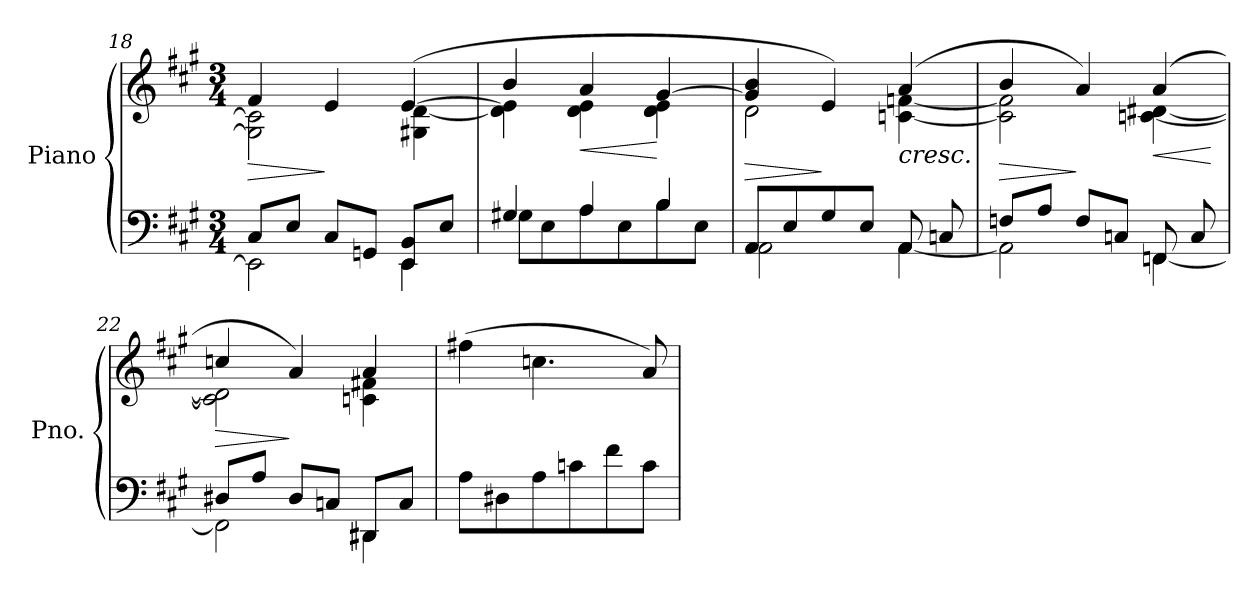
**kern	**kern	**dynam
*part1	*part1	*part1
*staff2	*staff1	*staff1/2
*I"Piano	*	*
*I'Pno.	*	*
*clefF4	*clefG2	*
*k[f#c#g#]	*k[f#c#g#]	*
*M3/4	*M3/4	*
=18	=18	=18
*^	*	*
!	!	!	!LO:HP:b
*	*	*^	*
8C#/L	2EE\]	4f#/	2G\] 2c#\]	>
8E/J	.	.	.	.
8C#/L	.	4e/	.	]
8GGn/J	.	.	.	.
8EE/ 8BB/L	4EE\	(>[4e/	4G#X\ [4d\	.
8E/J	.	.	.	.
=19	=19	=19	=19	=19
4G#X/	8G#\L	4b/	4d\] 4e\]	.
.	8E\	.	.	.
!	!	!	!	!LO:HP:b
4A/	8A\	4a/	4d\ 4e\	<
.	8E\	.	.	.
4B/	8B\	[4g#/	4d\ 4e\	[
.	8E\J	.	.	.
!!LO:LB:g=z	!!
=20	=20	=20	=20	=20
!	!	!	!	!LO:HP:b
8AA/L	2AA\	4g#/] 4b/	2d\	>
8E/	.	.	.	.
8G#/	.	4e/)	.	]
8E/J	.	.	.	.
!	!	!	!	!LO:HP:b
8AA/	[4AA\	(>4a/	[4cn\ [4fn\	<
8Cn/	.	.	.	.
=21	=21	=21	=21	=21
!	!	!	!	!LO:HP:b
8Fn/L	2AA\]	4b/	2c\] 2f\]	>
8A/J	.	.	.	.
8F/L	.	4a/)	.	[ ]
8Cn/J	.	.	.	.
!	!	!	!	!LO:HP:b
8FFn/	[4FF\	(>4a/	[4cn\ [4d#X\	<
8C/	.	.	.	.
*v	*v	*	*	*
*	*v	*v	*
.	.	[
=22	=22	=22
*^	*	*
!	!	!	!LO:HP:b
*	*	*^	*
8D#X/L	2FF\]	4ccn/	2c\] 2d#\]	>
8A/J	.	.	.	.
8D#/L	.	4a/)	.	]
8Cn/J	.	.	.	.
8DD#X/L	4DD#\	4a/	4cn\ 4f#X\	.
8C/J	.	.	.	.
*v	*v	*	*	*
*	*v	*v	*
=23	=23	=23
8A\L	(>4ff#X\	.
8D#X\	.	.
8A\	4.ccn\	.
8cn\	.	.
8f#\	.	.
8c\J	8a/)	.
=	=	=
*-	*-	*-
